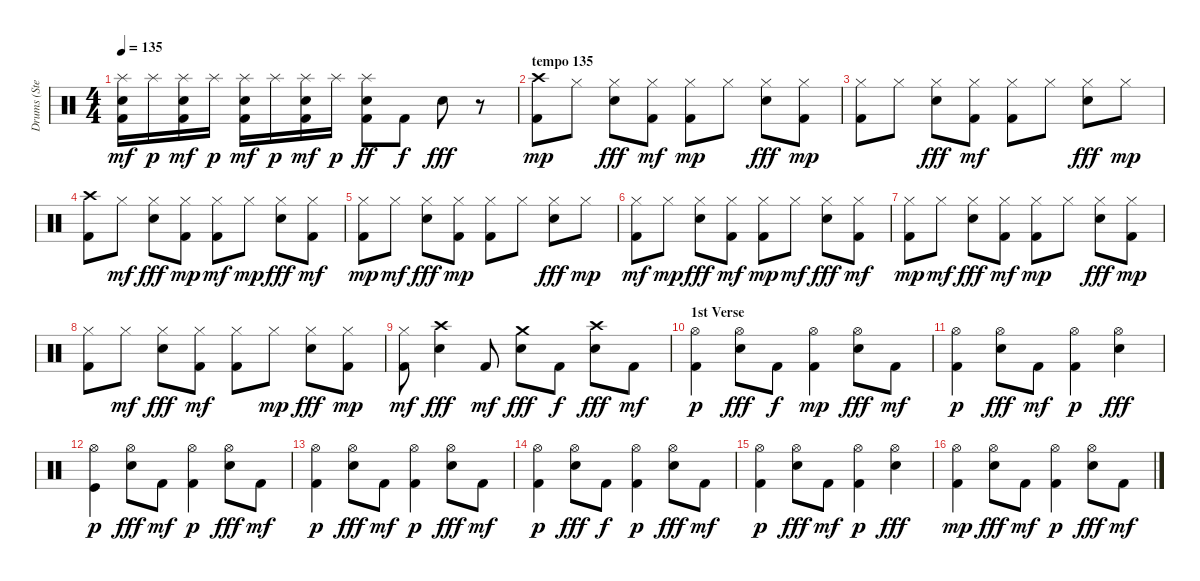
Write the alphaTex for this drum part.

\track ("Drums (Steven)" "Drums (Ste") {instrument percussion}
\staff {score}
\articulation defaults
\ts (4 4)
\tempo 135
\clef neutral
\ks c
("Splash (hit)" "Electric Snare (hit)" "Kick (hit) 2").16{dy mf} "Splash (hit)".16{dy p} ("Splash (hit)" "Electric Snare (hit)" "Kick (hit) 2").16{dy mf} "Splash (hit)".16{dy p} ("Splash (hit)" "Electric Snare (hit)" "Kick (hit) 2").16{dy mf} "Splash (hit)".16{dy p} ("Splash (hit)" "Electric Snare (hit)" "Kick (hit) 2").16{dy mf} "Splash (hit)".16{dy p} ("Splash (hit)" "Electric Snare (hit)" "Kick (hit) 2").8{dy ff} "Kick (hit) 2".8{dy f} "Electric Snare (hit)".8{dy fff} r.8 |
\section ("" "tempo 135")
("Kick (hit) 2" "Crash high (hit)").8{dy mp} "Hi-Hat (closed)".8 ("Hi-Hat (closed)" "Electric Snare (hit)").8{dy fff} ("Kick (hit) 2" "Hi-Hat (closed)").8{dy mf} ("Kick (hit) 2" "Hi-Hat (closed)").8{dy mp} "Hi-Hat (closed)".8 ("Hi-Hat (closed)" "Electric Snare (hit)").8{dy fff} ("Kick (hit) 2" "Hi-Hat (closed)").8{dy mp} |
("Kick (hit) 2" "Hi-Hat (closed)").8 "Hi-Hat (closed)".8 ("Hi-Hat (closed)" "Electric Snare (hit)").8{dy fff} ("Kick (hit) 2" "Hi-Hat (closed)").8{dy mf} ("Kick (hit) 2" "Hi-Hat (closed)").8 "Hi-Hat (closed)".8 ("Hi-Hat (closed)" "Electric Snare (hit)").8{dy fff} "Hi-Hat (closed)".8{dy mp} |
("Kick (hit) 2" "Crash high (hit)").8 "Hi-Hat (closed)".8{dy mf} ("Hi-Hat (closed)" "Electric Snare (hit)").8{dy fff} ("Kick (hit) 2" "Hi-Hat (closed)").8{dy mp} ("Kick (hit) 2" "Hi-Hat (closed)").8{dy mf} "Hi-Hat (closed)".8{dy mp} ("Hi-Hat (closed)" "Electric Snare (hit)").8{dy fff} ("Kick (hit) 2" "Hi-Hat (closed)").8{dy mf} |
("Kick (hit) 2" "Hi-Hat (closed)").8{dy mp} "Hi-Hat (closed)".8{dy mf} ("Hi-Hat (closed)" "Electric Snare (hit)").8{dy fff} ("Kick (hit) 2" "Hi-Hat (closed)").8{dy mp} ("Kick (hit) 2" "Hi-Hat (closed)").8 "Hi-Hat (closed)".8 ("Hi-Hat (closed)" "Electric Snare (hit)").8{dy fff} "Hi-Hat (closed)".8{dy mp} |
("Kick (hit) 2" "Hi-Hat (closed)").8{dy mf} "Hi-Hat (closed)".8{dy mp} ("Hi-Hat (closed)" "Electric Snare (hit)").8{dy fff} ("Kick (hit) 2" "Hi-Hat (closed)").8{dy mf} ("Kick (hit) 2" "Hi-Hat (closed)").8{dy mp} "Hi-Hat (closed)".8{dy mf} ("Hi-Hat (closed)" "Electric Snare (hit)").8{dy fff} ("Kick (hit) 2" "Hi-Hat (closed)").8{dy mf} |
("Kick (hit) 2" "Hi-Hat (closed)").8{dy mp} "Hi-Hat (closed)".8{dy mf} ("Hi-Hat (closed)" "Electric Snare (hit)").8{dy fff} ("Kick (hit) 2" "Hi-Hat (closed)").8{dy mf} ("Kick (hit) 2" "Hi-Hat (closed)").8{dy mp} "Hi-Hat (closed)".8 ("Hi-Hat (closed)" "Electric Snare (hit)").8{dy fff} ("Kick (hit) 2" "Hi-Hat (closed)").8{dy mp} |
("Kick (hit) 2" "Hi-Hat (closed)").8 "Hi-Hat (closed)".8{dy mf} ("Hi-Hat (closed)" "Electric Snare (hit)").8{dy fff} ("Kick (hit) 2" "Hi-Hat (closed)").8{dy mf} ("Kick (hit) 2" "Hi-Hat (closed)").8 "Hi-Hat (closed)".8{dy mp} ("Hi-Hat (closed)" "Electric Snare (hit)").8{dy fff} ("Kick (hit) 2" "Hi-Hat (closed)").8{dy mp} |
("Kick (hit) 2" "Hi-Hat (closed)").8{dy mf} ("Crash high (hit)" "Electric Snare (hit)").4{dy fff} "Kick (hit) 2".8{dy mf} ("Crash medium (hit)" "Electric Snare (hit)").8{dy fff} "Kick (hit) 2".8{dy f} ("Crash high (hit)" "Electric Snare (hit)").8{dy fff} "Kick (hit) 2".8{dy mf} |
\section ("" "1st Verse")
("Kick (hit) 2" "Hi-Hat (open)").4{dy p} ("Hi-Hat (open)" "Electric Snare (hit)").8{dy fff} "Kick (hit) 2".8{dy f} ("Kick (hit) 2" "Hi-Hat (open)").4{dy mp} ("Hi-Hat (open)" "Electric Snare (hit)").8{dy fff} "Kick (hit) 2".8{dy mf} |
("Kick (hit) 2" "Hi-Hat (open)").4{dy p} ("Hi-Hat (open)" "Electric Snare (hit)").8{dy fff} "Kick (hit) 2".8{dy mf} ("Kick (hit) 2" "Hi-Hat (open)").4{dy p} ("Hi-Hat (open)" "Electric Snare (hit)").4{dy fff} |
("Kick (hit)" "Hi-Hat (open)").4{dy p} ("Hi-Hat (open)" "Electric Snare (hit)").8{dy fff} "Kick (hit) 2".8{dy mf} ("Kick (hit) 2" "Hi-Hat (open)").4{dy p} ("Hi-Hat (open)" "Electric Snare (hit)").8{dy fff} "Kick (hit) 2".8{dy mf} |
("Kick (hit) 2" "Hi-Hat (open)").4{dy p} ("Hi-Hat (open)" "Electric Snare (hit)").8{dy fff} "Kick (hit) 2".8{dy mf} ("Kick (hit) 2" "Hi-Hat (open)").4{dy p} ("Hi-Hat (open)" "Electric Snare (hit)").8{dy fff} "Kick (hit) 2".8{dy mf} |
("Kick (hit) 2" "Hi-Hat (open)").4{dy p} ("Hi-Hat (open)" "Electric Snare (hit)").8{dy fff} "Kick (hit) 2".8{dy f} ("Kick (hit) 2" "Hi-Hat (open)").4{dy p} ("Hi-Hat (open)" "Electric Snare (hit)").8{dy fff} "Kick (hit) 2".8{dy mf} |
("Kick (hit) 2" "Hi-Hat (open)").4{dy p} ("Hi-Hat (open)" "Electric Snare (hit)").8{dy fff} "Kick (hit) 2".8{dy mf} ("Kick (hit) 2" "Hi-Hat (open)").4{dy p} ("Hi-Hat (open)" "Electric Snare (hit)").4{dy fff} |
("Kick (hit) 2" "Hi-Hat (open)").4{dy mp} ("Hi-Hat (open)" "Electric Snare (hit)").8{dy fff} "Kick (hit) 2".8{dy mf} ("Kick (hit) 2" "Hi-Hat (open)").4{dy p} ("Hi-Hat (open)" "Electric Snare (hit)").8{dy fff} "Kick (hit) 2".8{dy mf}
